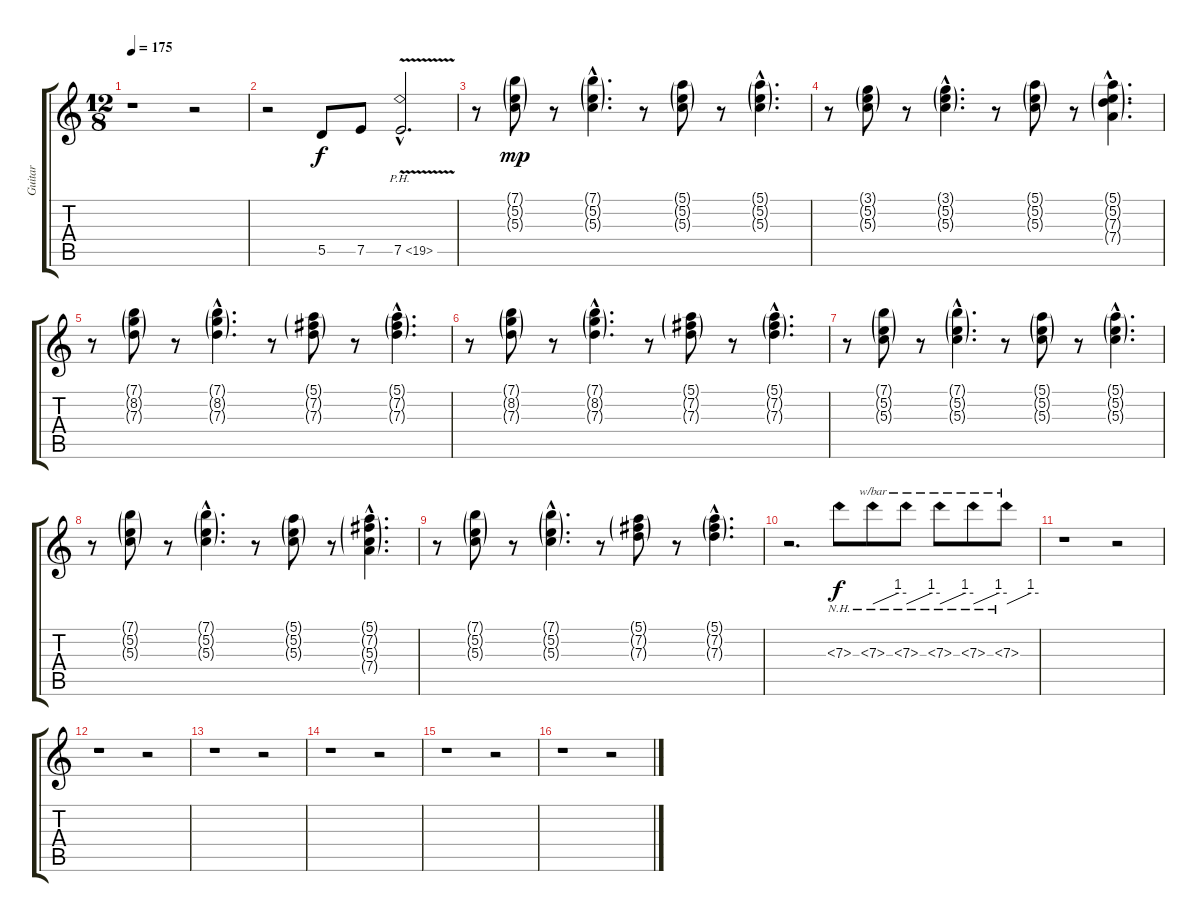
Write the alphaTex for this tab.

\track ("Guitar" "Guitar") {instrument distortionguitar}
\staff {score tabs}
\tuning (E4 B3 G3 D3 A2 E2) {hide}
\ts (12 8)
\tempo 175
\clef g2
\ks c
r.1{dy f} r.2 |
r.2 5.5.8 7.5.8 7.5{ph 12 v hac}.2{d} |
r.8 (7.1{g} 5.2{g} 5.3{g}).8{dy mp} r.8 (7.1{g hac} 5.2{g hac} 5.3{g hac}).4{d} r.8 (5.1{g} 5.2{g} 5.3{g}).8 r.8 (5.1{g hac} 5.2{g hac} 5.3{g hac}).4{d} |
r.8 (3.1{g} 5.2{g} 5.3{g}).8 r.8 (3.1{g hac} 5.2{g hac} 5.3{g hac}).4{d} r.8 (5.1{g} 5.2{g} 5.3{g}).8 r.8 (5.1{g hac} 5.2{g hac} 7.3{g hac} 7.4{g hac}).4{d} |
r.8 (7.1{g} 8.2{g} 7.3{g}).8 r.8 (7.1{g hac} 8.2{g hac} 7.3{g hac}).4{d} r.8 (5.1{g} 7.2{g} 7.3{g}).8 r.8 (5.1{g hac} 7.2{g hac} 7.3{g hac}).4{d} |
r.8 (7.1{g} 8.2{g} 7.3{g}).8 r.8 (7.1{g hac} 8.2{g hac} 7.3{g hac}).4{d} r.8 (5.1{g} 7.2{g} 7.3{g}).8 r.8 (5.1{g hac} 7.2{g hac} 7.3{g hac}).4{d} |
r.8 (7.1{g} 5.2{g} 5.3{g}).8 r.8 (7.1{g hac} 5.2{g hac} 5.3{g hac}).4{d} r.8 (5.1{g} 5.2{g} 5.3{g}).8 r.8 (5.1{g hac} 5.2{g hac} 5.3{g hac}).4{d} |
r.8 (7.1{g} 5.2{g} 5.3{g}).8 r.8 (7.1{g hac} 5.2{g hac} 5.3{g hac}).4{d} r.8 (5.1{g} 5.2{g} 5.3{g}).8 r.8 (5.1{g hac} 7.2{g hac} 5.3{g hac} 7.4{g hac}).4{d} |
r.8 (7.1{g} 5.2{g} 5.3{g}).8 r.8 (7.1{g hac} 5.2{g hac} 5.3{g hac}).4{d} r.8 (5.1{g} 7.2{g} 7.3{g}).8 r.8 (5.1{g hac} 7.2{g hac} 7.3{g hac}).4{d} |
r.2{d} 7.3{nh}.8{dy f} 7.3{nh}.8{tbe (custom default 0 0 45 4 60 4)} 7.3{nh}.8{tbe (custom default 0 0 45 4 60 4)} 7.3{nh}.8{tbe (custom default 0 0 45 4 60 4)} 7.3{nh}.8{tbe (custom default 0 0 45 4 60 4)} 7.3{nh}.8{tbe (custom default 0 0 45 4 60 4)} |
r.1 r.2 |
r.1 r.2 |
r.1 r.2 |
r.1 r.2 |
r.1 r.2 |
r.1 r.2
